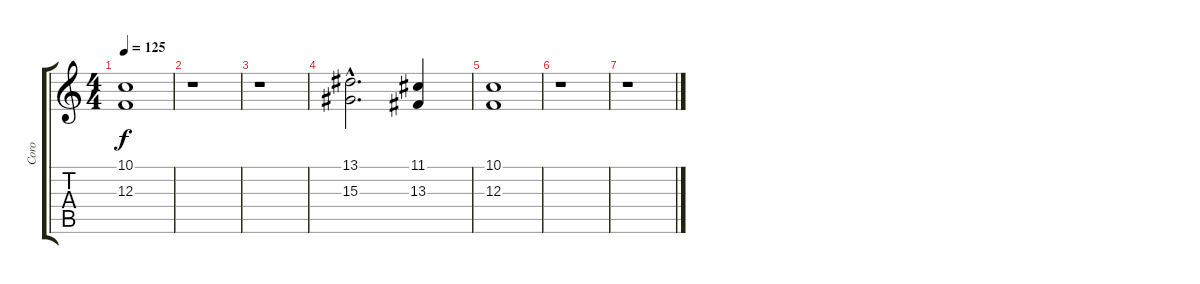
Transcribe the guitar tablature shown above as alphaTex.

\track ("Coro" "Coro") {instrument choiraahs}
\staff {score tabs}
\tuning (D4 A3 F3 C3 G2 D2) {hide}
\ts (4 4)
\tempo 125
\clef g2
\ks c
(10.1 12.3).1{dy f} |
r.1 |
r.1 |
(13.1{hac} 15.3{hac}).2{d} (11.1 13.3).4 |
(10.1 12.3).1 |
r.1 |
r.1
